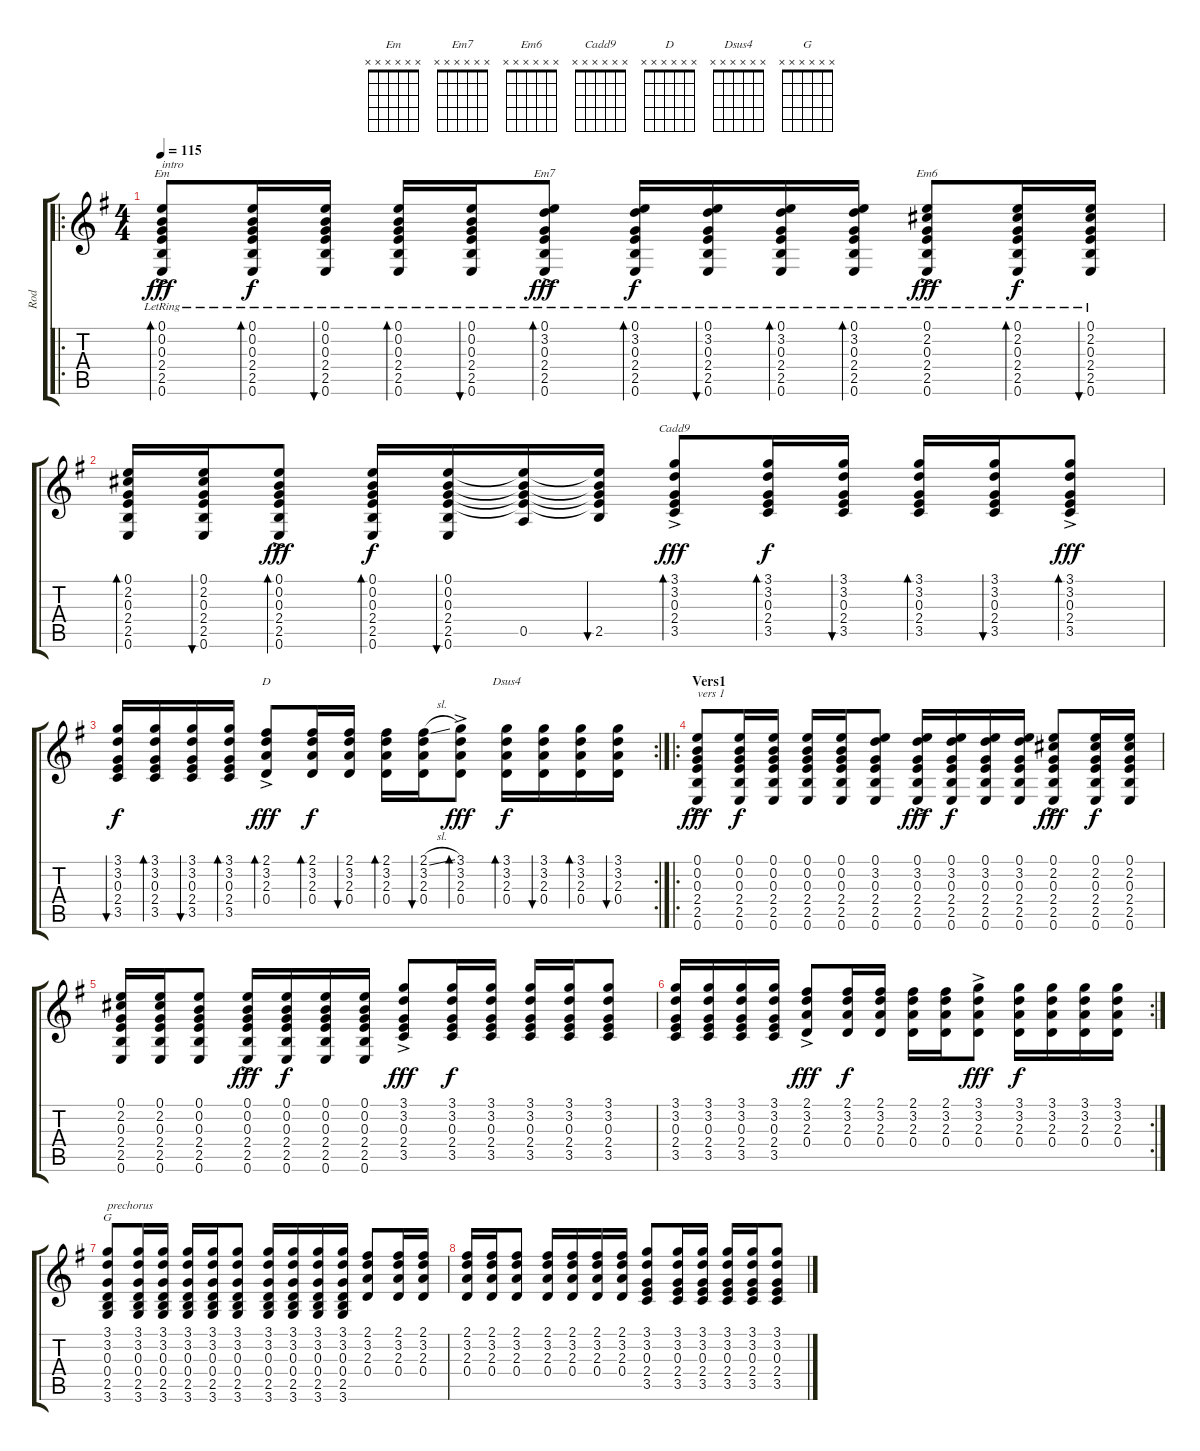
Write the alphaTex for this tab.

\track ("Rod" "Rod") {instrument acousticguitarsteel}
\staff {score tabs}
\tuning (E4 B3 G3 D3 A2 E2) {hide}
\chord ("Em" x x x x x x)
\chord ("Em7" x x x x x x)
\chord ("Em6" x x x x x x)
\chord ("Cadd9" x x x x x x)
\chord ("D" x x x x x x)
\chord ("Dsus4" x x x x x x)
\chord ("G" x x x x x x)
\ro
\ts (4 4)
\tempo 115
\clef g2
\ks eminor
(0.1{ac lr} 0.2{ac lr} 0.3{ac lr} 2.4{ac lr} 2.5{ac lr} 0.6{ac lr}).8{bd 60 ch "Em" txt "intro" dy fff volume 10 instrument acousticguitarsteel} (0.1{lr} 0.2{lr} 0.3{lr} 2.4{lr} 2.5{lr} 0.6{lr}).16{bd 30 dy f} (0.1{lr} 0.2{lr} 0.3{lr} 2.4{lr} 2.5{lr} 0.6).16{bu 30} (0.1{lr} 0.2 0.3{lr} 2.4{lr} 2.5{lr} 0.6{lr}).16{bd 30} (0.1{lr} 0.2{lr} 0.3{lr} 2.4{lr} 2.5{lr} 0.6{lr}).16{bu 30} (0.1{ac lr} 3.2{ac lr} 0.3{ac lr} 2.4{ac lr} 2.5{ac lr} 0.6{ac lr}).8{bd 30 ch "Em7" dy fff} (0.1{lr} 3.2{lr} 0.3{lr} 2.4{lr} 2.5{lr} 0.6{lr}).16{bd 30 dy f} (0.1{lr} 3.2{lr} 0.3{lr} 2.4{lr} 2.5{lr} 0.6{lr}).16{bu 30} (0.1{lr} 3.2{lr} 0.3{lr} 2.4{lr} 2.5{lr} 0.6{lr}).16{bd 30} (0.1{lr} 3.2{lr} 0.3{lr} 2.4{lr} 2.5{lr} 0.6{lr}).16{bd 30} (0.1{ac lr} 2.2{ac lr} 0.3{ac lr} 2.4{ac lr} 2.5{ac lr} 0.6{ac lr}).8{ch "Em6" dy fff} (0.1{lr} 2.2{lr} 0.3{lr} 2.4{lr} 2.5{lr} 0.6{lr}).16{bd 30 dy f} (0.1{lr} 2.2{lr} 0.3{lr} 2.4{lr} 2.5{lr} 0.6{lr}).16{bu 30} |
(0.1 2.2 0.3 2.4 2.5 0.6).16{bd 30} (0.1 2.2 0.3 2.4 2.5 0.6).16{bu 30} (0.1{ac} 0.2{ac} 0.3{ac} 2.4{ac} 2.5{ac} 0.6{ac}).8{bd 30 dy fff} (0.1 0.2 0.3 2.4 2.5 0.6).16{bd 30 dy f} (0.1 0.2 0.3 2.4 2.5 0.6).16{bu 30} (0.1{t} 0.2{t} 0.3{t} 2.4{t} 0.5).16 (0.1{t} 0.2{t} 0.3{t} 2.4{t} 2.5).16{bu 30} (3.1{ac} 3.2{ac} 0.3{ac} 2.4{ac} 3.5{ac}).8{bd 30 ch "Cadd9" dy fff} (3.1 3.2 0.3 2.4 3.5).16{bd 30 dy f} (3.1 3.2 0.3 2.4 3.5).16{bu 30} (3.1 3.2 0.3 2.4 3.5).16{bd 30} (3.1 3.2 0.3 2.4 3.5).16{bu 30} (3.1{ac} 3.2{ac} 0.3{ac} 2.4{ac} 3.5{ac}).8{bd 30 dy fff} |
\rc 2
(3.1 3.2 0.3 2.4 3.5).16{bu 30 dy f} (3.1 3.2 0.3 2.4 3.5).16{bd 30} (3.1 3.2 0.3 2.4 3.5).16{bu 30} (3.1 3.2 0.3 2.4 3.5).16{bd 30} (2.1{ac} 3.2{ac} 2.3{ac} 0.4{ac}).8{bd 30 ch "D" dy fff} (2.1 3.2 2.3 0.4).16{bd 30 dy f} (2.1 3.2 2.3 0.4).16{bu 30} (2.1 3.2 2.3 0.4).16{bd 30} (2.1{sl} 3.2 2.3 0.4).16{bu 30} (3.1{ac} 3.2{ac} 2.3{ac} 0.4{ac}).8{bd 30 dy fff} (3.1 3.2 2.3 0.4).16{bd 30 ch "Dsus4" dy f} (3.1 3.2 2.3 0.4).16{bu 30} (3.1 3.2 2.3 0.4).16{bd 30} (3.1 3.2 2.3 0.4).16{bu 30} |
\ro
\section ("" "Vers1")
(0.1{ac} 0.2{ac} 0.3{ac} 2.4{ac} 2.5{ac} 0.6{ac}).8{txt "vers 1" dy fff} (0.1 0.2 0.3 2.4 2.5 0.6).16{dy f} (0.1 0.2 0.3 2.4 2.5 0.6).16 (0.1 0.2 0.3 2.4 2.5 0.6).16 (0.1 0.2 0.3 2.4 2.5 0.6).16 (0.1 3.2 0.3 2.4 2.5 0.6).8 (0.1{ac} 3.2{ac} 0.3{ac} 2.4{ac} 2.5{ac} 0.6{ac}).16{dy fff} (0.1 3.2 0.3 2.4 2.5 0.6).16{dy f} (0.1 3.2 0.3 2.4 2.5 0.6).16 (0.1 3.2 0.3 2.4 2.5 0.6).16 (0.1{ac} 2.2{ac} 0.3{ac} 2.4{ac} 2.5{ac} 0.6).8{dy fff} (0.1 2.2 0.3 2.4 2.5 0.6).16{dy f} (0.1 2.2 0.3 2.4 2.5 0.6).16 |
(0.1 2.2 0.3 2.4 2.5 0.6).16 (0.1 2.2 0.3 2.4 2.5 0.6).16 (0.1 0.2 0.3 2.4 2.5 0.6).8 (0.1{ac} 0.2{ac} 0.3{ac} 2.4{ac} 2.5{ac} 0.6{ac}).16{dy fff} (0.1 0.2 0.3 2.4 2.5 0.6).16{dy f} (0.1 0.2 0.3 2.4 2.5 0.6).16 (0.1 0.2 0.3 2.4 2.5 0.6).16 (3.1{ac} 3.2{ac} 0.3{ac} 2.4{ac} 3.5{ac}).8{dy fff} (3.1 3.2 0.3 2.4 3.5).16{dy f} (3.1 3.2 0.3 2.4 3.5).16 (3.1 3.2 0.3 2.4 3.5).16 (3.1 3.2 0.3 2.4 3.5).16 (3.1 3.2 0.3 2.4 3.5).8 |
\rc 2
(3.1 3.2 0.3 2.4 3.5).16 (3.1 3.2 0.3 2.4 3.5).16 (3.1 3.2 0.3 2.4 3.5).16 (3.1 3.2 0.3 2.4 3.5).16 (2.1{ac} 3.2{ac} 2.3{ac} 0.4{ac}).8{dy fff} (2.1 3.2 2.3 0.4).16{dy f} (2.1 3.2 2.3 0.4).16 (2.1 3.2 2.3 0.4).16 (2.1 3.2 2.3 0.4).16 (3.1{ac} 3.2{ac} 2.3{ac} 0.4{ac}).8{dy fff} (3.1 3.2 2.3 0.4).16{dy f} (3.1 3.2 2.3 0.4).16 (3.1 3.2 2.3 0.4).16 (3.1 3.2 2.3 0.4).16 |
(3.1 3.2 0.3 0.4 2.5 3.6).8{ch "G" txt "prechorus" volume 12} (3.1 3.2 0.3 0.4 2.5 3.6).16 (3.1 3.2 0.3 0.4 2.5 3.6).16 (3.1 3.2 0.3 0.4 2.5 3.6).16 (3.1 3.2 0.3 0.4 2.5 3.6).16 (3.1 3.2 0.3 0.4 2.5 3.6).8 (3.1 3.2 0.3 0.4 2.5 3.6).16 (3.1 3.2 0.3 0.4 2.5 3.6).16 (3.1 3.2 0.3 0.4 2.5 3.6).16 (3.1 3.2 0.3 0.4 2.5 3.6).16 (2.1 3.2 2.3 0.4).8 (2.1 3.2 2.3 0.4).16 (2.1 3.2 2.3 0.4).16 |
(2.1 3.2 2.3 0.4).16 (2.1 3.2 2.3 0.4).16 (2.1 3.2 2.3 0.4).8 (2.1 3.2 2.3 0.4).16 (2.1 3.2 2.3 0.4).16 (2.1 3.2 2.3 0.4).16 (2.1 3.2 2.3 0.4).16 (3.1 3.2 0.3 2.4 3.5).8 (3.1 3.2 0.3 2.4 3.5).16 (3.1 3.2 0.3 2.4 3.5).16 (3.1 3.2 0.3 2.4 3.5).16 (3.1 3.2 0.3 2.4 3.5).16 (3.1 3.2 0.3 2.4 3.5).8
